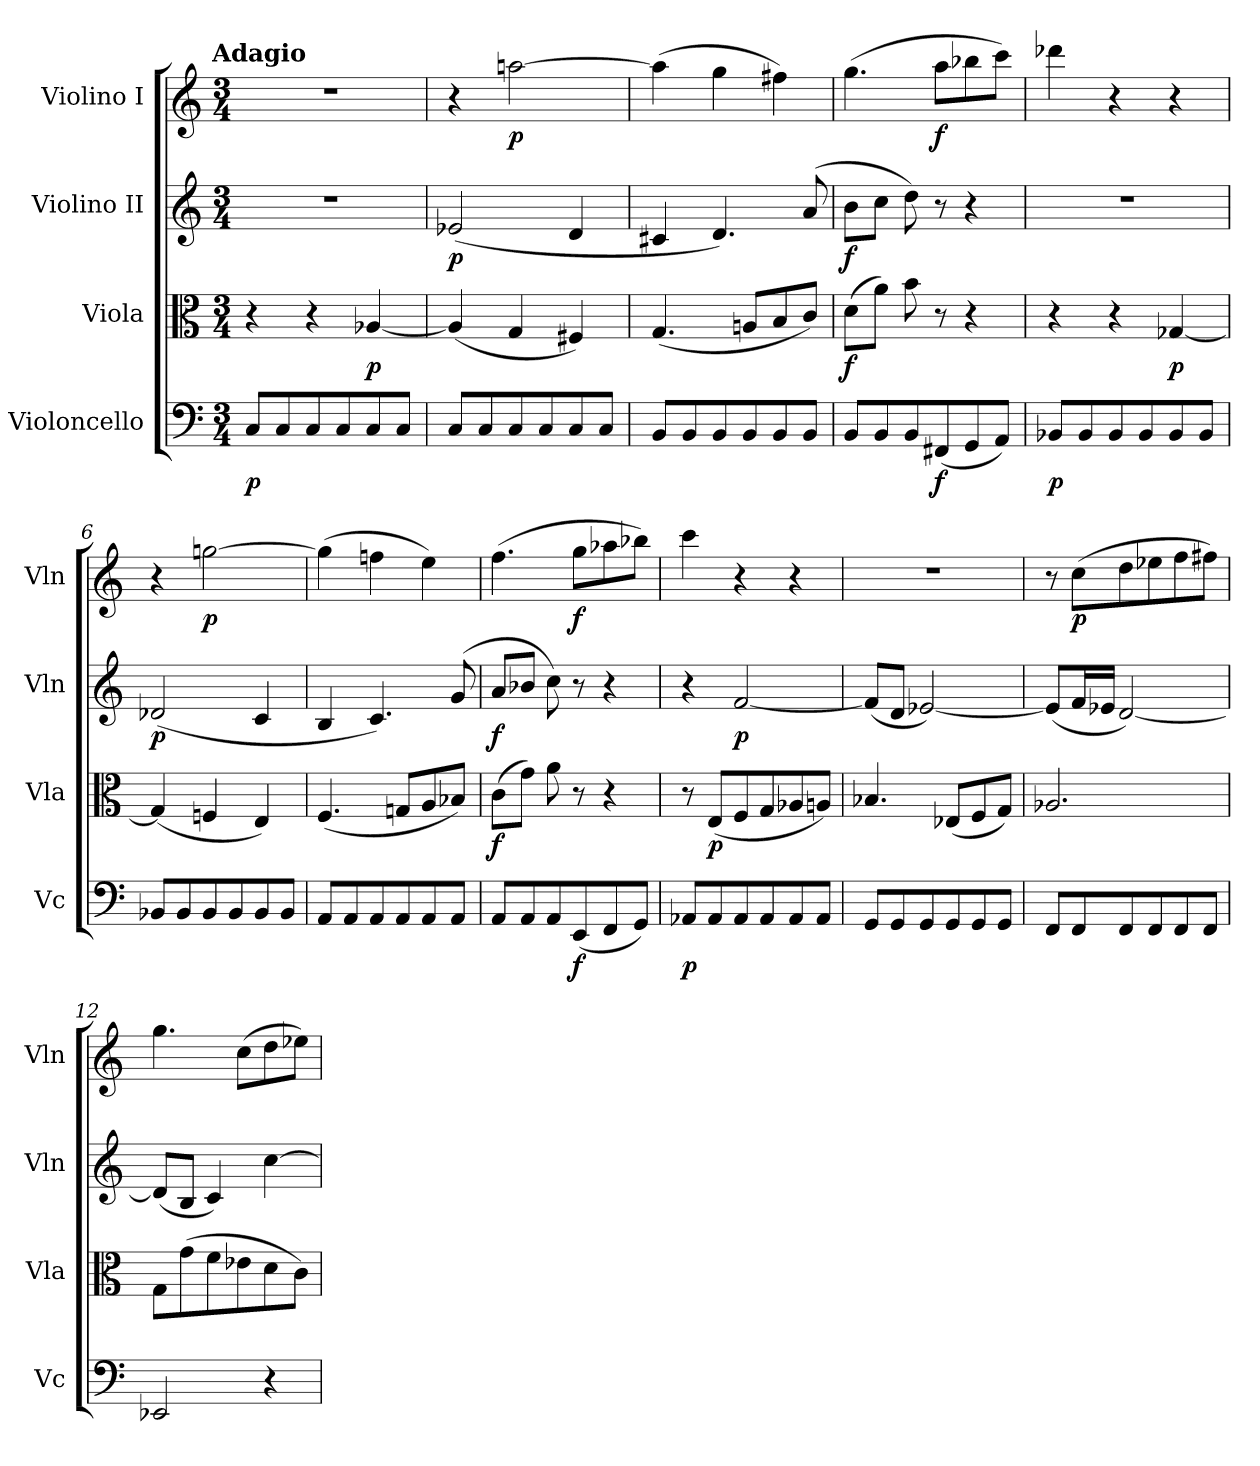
**kern	**dynam	**kern	**dynam	**kern	**dynam	**kern	**dynam
*part4	*part4	*part3	*part3	*part2	*part2	*part1	*part1
*staff4	*staff4	*staff3	*staff3	*staff2	*staff2	*staff1	*staff1
*I"Violoncello	*	*I"Viola	*	*I"Violino II	*	*I"Violino I	*
*I'Vc	*	*I'Vla	*	*I'Vln	*	*I'Vln	*
*clefF4	*	*clefC3	*	*clefG2	*	*clefG2	*
*k[]	*	*k[]	*	*k[]	*	*k[]	*
*C:	*	*C:	*	*C:	*	*C:	*
!!LO:TX:omd:t=Adagio
*M3/4	*	*M3/4	*	*M3/4	*	*M3/4	*
*MM42	*	*MM42	*	*MM42	*	*MM42	*
=1	=1	=1	=1	=1	=1	=1	=1
8CL	p	4r	.	2.r	.	2.r	.
8C	.	.	.	.	.	.	.
8C	.	4r	.	.	.	.	.
8C	.	.	.	.	.	.	.
8C	.	[4A-X/	p	.	.	.	.
8CJ	.	.	.	.	.	.	.
=2	=2	=2	=2	=2	=2	=2	=2
8CL	.	(4A-]	.	(2e-X	p	4r	.
8C	.	.	.	.	.	.	.
8C	.	4G	.	.	.	[2aan	p
8C	.	.	.	.	.	.	.
8C	.	4F#X)	.	4d	.	.	.
8CJ	.	.	.	.	.	.	.
=3	=3	=3	=3	=3	=3	=3	=3
8BBL	cresc.	(4.G	.	4c#X	.	(4aa]	.
8BB	.	.	.	.	.	.	.
8BB	.	.	.	4.d)	cresc.	4gg	cresc.
8BB	.	8AnL	cresc.	.	.	.	.
8BB	.	8B	.	.	.	4ff#X)	.
8BBJ	.	8cJ)	.	(8a	.	.	.
=4	=4	=4	=4	=4	=4	=4	=4
8BBL	.	(8dL	f	8bL	f	(4.gg	.
8BB	.	8aJ)	.	8ccJ	.	.	.
8BB	.	8b	.	8dd)	.	.	.
(8FF#X	f	8r	.	8r	.	8aaL	f
8GG	.	4r	.	4r	.	8bb-X	.
8AAJ)	.	.	.	.	.	8cccJ)	.
=5	=5	=5	=5	=5	=5	=5	=5
8BB-XL	p	4r	.	2.r	.	4ddd-X	.
8BB-	.	.	.	.	.	.	.
8BB-	.	4r	.	.	.	4r	.
8BB-	.	.	.	.	.	.	.
8BB-	.	[4G-X	p	.	.	4r	.
8BB-J	.	.	.	.	.	.	.
!!LO:LB:g=z
=6	=6	=6	=6	=6	=6	=6	=6
8BB-XL	.	(4G-]	.	(2d-X	p	4r	.
8BB-	.	.	.	.	.	.	.
8BB-	.	4Fn	.	.	.	[2ggn	p
8BB-	.	.	.	.	.	.	.
8BB-	.	4E)	.	4c	.	.	.
8BB-J	.	.	.	.	.	.	.
=7	=7	=7	=7	=7	=7	=7	=7
8AAL	cresc.	(4.F	.	4B	.	(4gg]	.
8AA	.	.	.	.	.	.	.
8AA	.	.	.	4.c)	cresc.	4ffn	cresc.
8AA	.	8GnL	cresc.	.	.	.	.
8AA	.	8A	.	.	.	4ee)	.
8AAJ	.	8B-XJ)	.	(8g	.	.	.
=8	=8	=8	=8	=8	=8	=8	=8
8AAL	.	(8cL	f	8aL	f	(4.ff	.
8AA	.	8gJ)	.	8b-XJ	.	.	.
8AA	.	8a	.	8cc)	.	.	.
(8EE	f	8r	.	8r	.	8ggL	f
8FF	.	4r	.	4r	.	8aa-X	.
8GGJ)	.	.	.	.	.	8bb-XJ)	.
=9	=9	=9	=9	=9	=9	=9	=9
8AA-XL	p	8r	.	4r	.	4ccc	.
8AA-	.	(8EL	p	.	.	.	.
8AA-	.	8F	.	[2f	p	4r	.
8AA-	.	8G	.	.	.	.	.
8AA-	.	8A-X	.	.	.	4r	.
8AA-J	.	8AnJ)	.	.	.	.	.
=10	=10	=10	=10	=10	=10	=10	=10
8GGL	.	4.B-X	.	(8fL]	.	2.r	.
8GG	.	.	.	8dJ	.	.	.
8GG	.	.	.	[2e-X)	.	.	.
8GG	.	(8E-XL	.	.	.	.	.
8GG	.	8F	.	.	.	.	.
8GGJ	.	8GJ)	.	.	.	.	.
=11	=11	=11	=11	=11	=11	=11	=11
8FFL	.	2.A-X	.	(8e-L]	.	8r	.
8FF	.	.	.	16fL	.	(8ccL	p
.	.	.	.	16e-XJJ	.	.	.
8FF	.	.	.	[2d)	.	8dd	.
8FF	.	.	.	.	.	8ee-X	.
8FF	.	.	.	.	.	8ff	.
8FFJ	.	.	.	.	.	8ff#XJ)	.
!!LO:LB:g=z
=12	=12	=12	=12	=12	=12	=12	=12
2EE-X	.	8GL	.	(8dL]	.	4.gg	.
.	.	(8g	cresc.	8BJ	cresc.	.	.
.	.	8f	.	4c)	.	.	.
.	.	8e-X	.	.	.	(8ccL	cresc.
4r	.	8d	.	[4cc	.	8dd	.
.	.	8cJ)	.	.	.	8ee-XJ)	.
=	=	=	=	=	=	=	=
*-	*-	*-	*-	*-	*-	*-	*-
